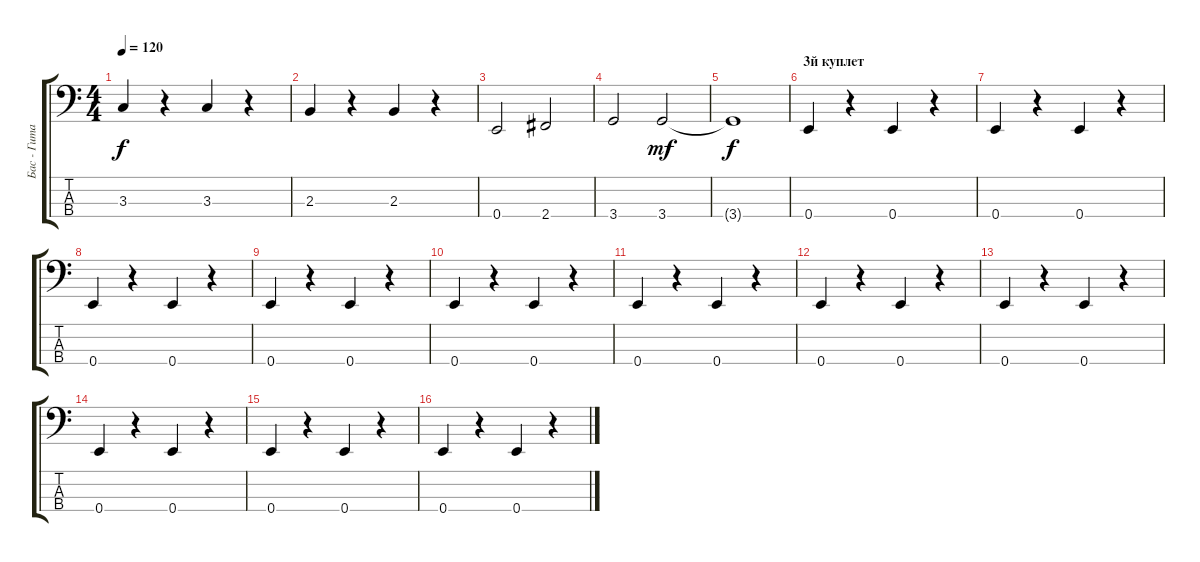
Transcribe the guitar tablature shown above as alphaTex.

\track ("Бас - Гитара" "Бас - Гита") {instrument electricbassfinger}
\staff {score tabs}
\tuning (G2 D2 A1 E1) {hide}
\ts (4 4)
\tempo 120
\clef f4
\ks c
3.3.4{dy f} r.4 3.3.4 r.4 |
2.3.4 r.4 2.3.4 r.4 |
0.4.2 2.4.2 |
3.4.2 3.4.2{dy mf} |
3.4{t}.1{dy f} |
\section ("" "3й куплет")
0.4.4 r.4 0.4.4 r.4 |
0.4.4 r.4 0.4.4 r.4 |
0.4.4 r.4 0.4.4 r.4 |
0.4.4 r.4 0.4.4 r.4 |
0.4.4 r.4 0.4.4 r.4 |
0.4.4 r.4 0.4.4 r.4 |
0.4.4 r.4 0.4.4 r.4 |
0.4.4 r.4 0.4.4 r.4 |
0.4.4 r.4 0.4.4 r.4 |
0.4.4 r.4 0.4.4 r.4 |
0.4.4 r.4 0.4.4 r.4
